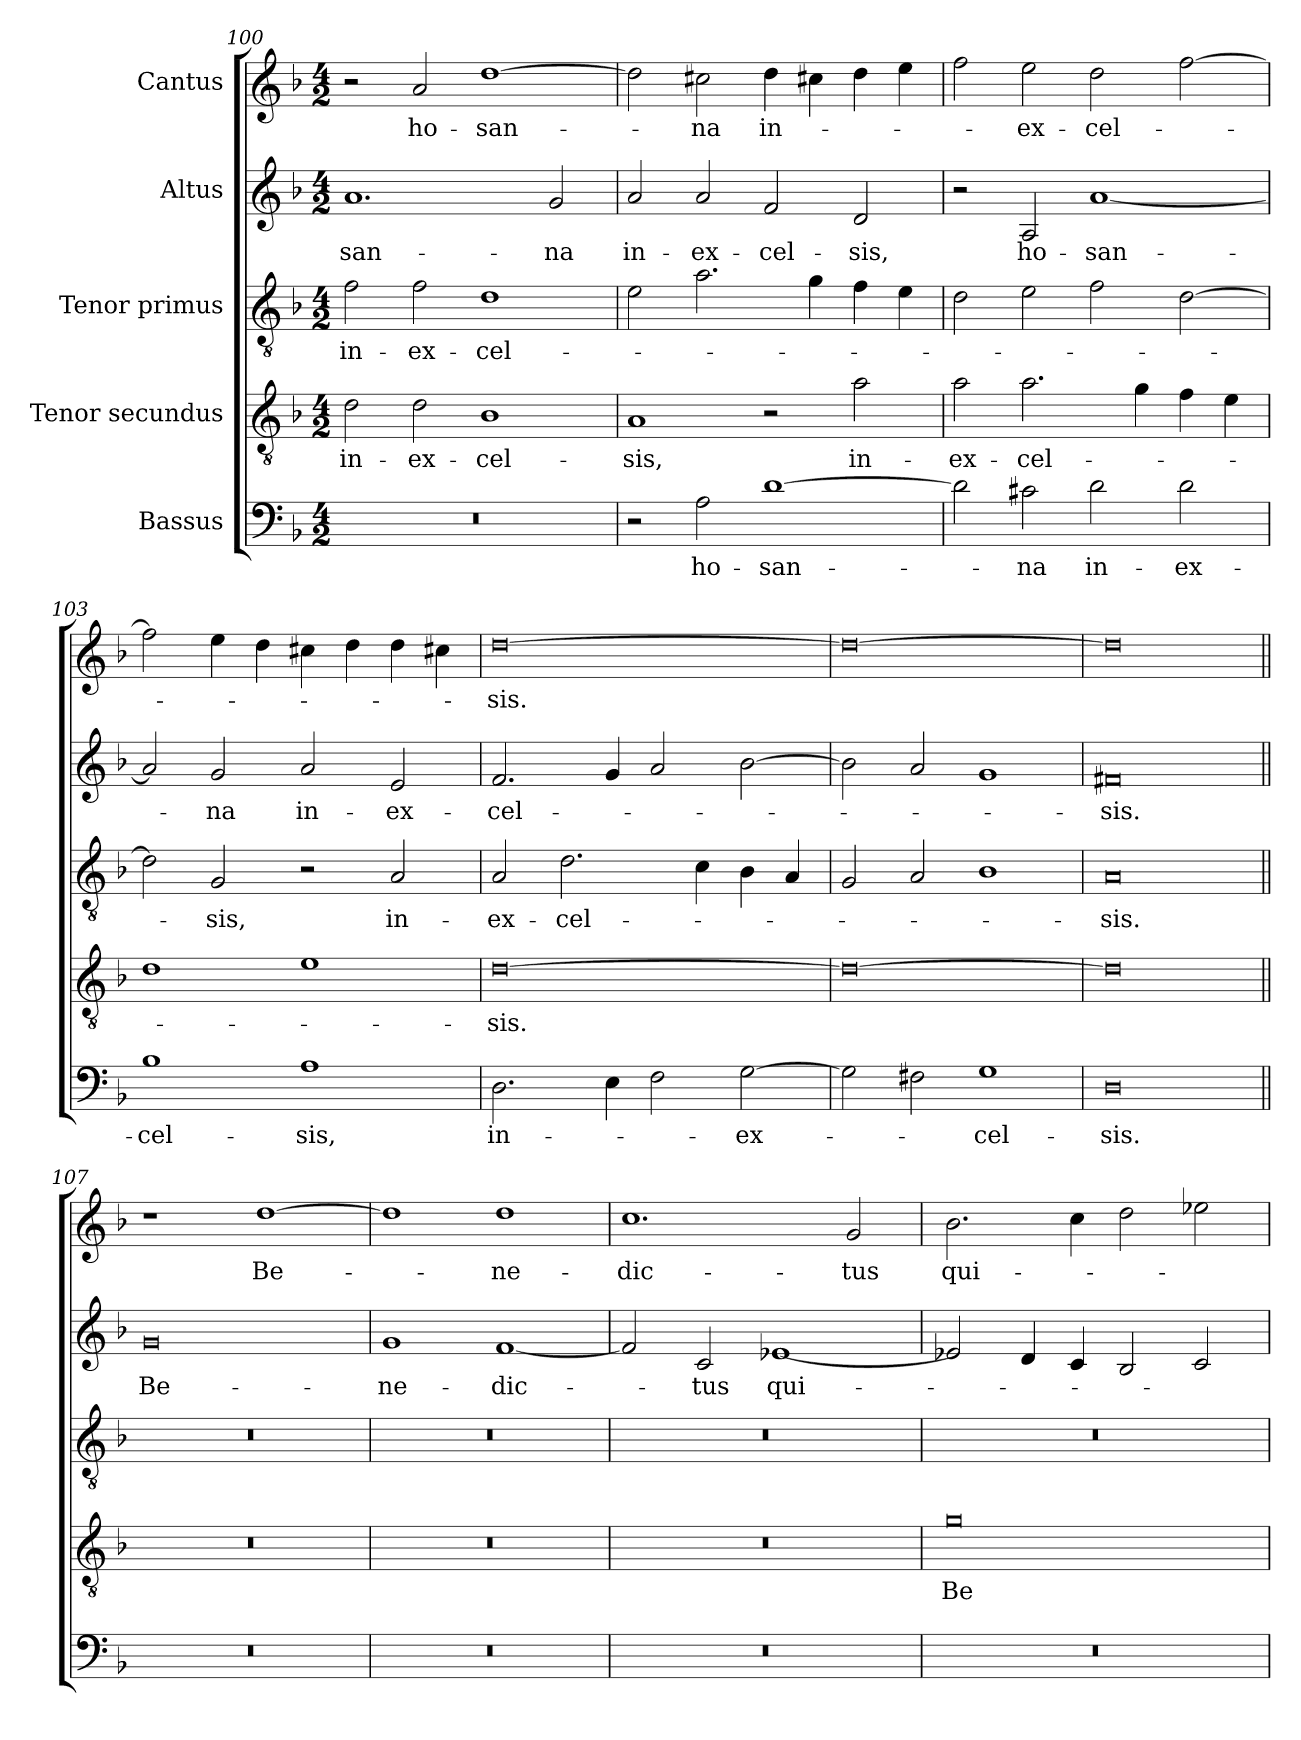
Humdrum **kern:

**kern	**text	**kern	**text	**kern	**text	**kern	**text	**kern	**text
*part5	*part5	*part4	*part4	*part3	*part3	*part2	*part2	*part1	*part1
*staff5	*staff5	*staff4	*staff4	*staff3	*staff3	*staff2	*staff2	*staff1	*staff1
*I"Bassus	*	*I"Tenor secundus	*	*I"Tenor primus	*	*I"Altus	*	*I"Cantus	*
*clefF4	*	*clefGv2	*	*clefGv2	*	*clefG2	*	*clefG2	*
*k[b-]	*	*k[b-]	*	*k[b-]	*	*k[b-]	*	*k[b-]	*
*M4/2	*	*M4/2	*	*M4/2	*	*M4/2	*	*M4/2	*
=100	=100	=100	=100	=100	=100	=100	=100	=100	=100
0r	.	2d\	in-	2f\	in-	1.a/	-san-	2r	.
.	.	2d\	ex-	2f\	ex-	.	.	2a/	ho-
.	.	1B-\	-cel-	1d\	-cel-	.	.	[1dd\	-san-
.	.	.	.	.	.	2g/	-na	.	.
=101	=101	=101	=101	=101	=101	=101	=101	=101	=101
2r	.	1A/	-sis,	2e\	.	2a/	in-	2dd\]	.
2A\	ho-	.	.	2.a\	.	2a/	ex-	2cc#X\	-na
[1d\	-san-	2r	.	.	.	2f/	-cel-	4dd\	in-
.	.	.	.	4g\	.	.	.	4cc#X\	.
.	.	2a\	in-	4f\	.	2d/	-sis,	4dd\	.
.	.	.	.	4e\	.	.	.	4ee\	.
=102	=102	=102	=102	=102	=102	=102	=102	=102	=102
2d\]	.	2a\	ex-	2d\	.	2r	.	2ff\	.
2c#X\	-na	2.a\	-cel-	2e\	.	2A/	ho-	2ee\	ex-
2d\	in-	.	.	2f\	.	[1a/	-san-	2dd\	-cel-
.	.	4g\	.	.	.	.	.	.	.
2d\	ex-	4f\	.	[2d\	.	.	.	[2ff\	.
.	.	4e\	.	.	.	.	.	.	.
=103	=103	=103	=103	=103	=103	=103	=103	=103	=103
1B-\	-cel-	1d\	.	2d\]	.	2a/]	.	2ff\]	.
.	.	.	.	2G/	-sis,	2g/	-na	4ee\	.
.	.	.	.	.	.	.	.	4dd\	.
1A\	-sis,	1e\	.	2r	.	2a/	in-	4cc#X\	.
.	.	.	.	.	.	.	.	4dd\	.
.	.	.	.	2A/	in-	2e/	ex-	4dd\	.
.	.	.	.	.	.	.	.	4cc#X\	.
=104	=104	=104	=104	=104	=104	=104	=104	=104	=104
2.D\	in-	[0d\	-sis.	2A/	ex-	2.f/	-cel-	[0dd\	-sis.
.	.	.	.	2.d\	-cel-	.	.	.	.
4E\	.	.	.	.	.	4g/	.	.	.
2F\	.	.	.	.	.	2a/	.	.	.
.	.	.	.	4c\	.	.	.	.	.
[2G\	ex-	.	.	4B-\	.	[2b-\	.	.	.
.	.	.	.	4A/	.	.	.	.	.
=105	=105	=105	=105	=105	=105	=105	=105	=105	=105
2G\]	.	0d\_	.	2G/	.	2b-\]	.	0dd\_	.
2F#X\	.	.	.	2A/	.	2a/	.	.	.
1G\	-cel-	.	.	1B-\	.	1g/	.	.	.
=106	=106	=106	=106	=106	=106	=106	=106	=106	=106
0D\	-sis.	0d\]	.	0A/	-sis.	0f#X/	-sis.	0dd\]	.
=107||	=107||	=107||	=107||	=107||	=107||	=107||	=107||	=107||	=107||
0r	.	0r	.	0r	.	0g/	Be-	1r	.
.	.	.	.	.	.	.	.	[1dd\	Be-
=108	=108	=108	=108	=108	=108	=108	=108	=108	=108
0r	.	0r	.	0r	.	1g/	-ne-	1dd\]	.
.	.	.	.	.	.	[1f/	-dic-	1dd\	-ne-
=109	=109	=109	=109	=109	=109	=109	=109	=109	=109
0r	.	0r	.	0r	.	2f/]	.	1.cc\	-dic-
.	.	.	.	.	.	2c/	-tus	.	.
.	.	.	.	.	.	[1e-X/	qui-	.	.
.	.	.	.	.	.	.	.	2g/	-tus
=110	=110	=110	=110	=110	=110	=110	=110	=110	=110
0r	.	0g\	Be-	0r	.	2e-X/]	.	2.b-\	qui-
.	.	.	.	.	.	4d/	.	.	.
.	.	.	.	.	.	4c/	.	4cc\	.
.	.	.	.	.	.	2B-/	.	2dd\	.
.	.	.	.	.	.	2c/	.	2ee-X\	.
=	=	=	=	=	=	=	=	=	=
*-	*-	*-	*-	*-	*-	*-	*-	*-	*-
